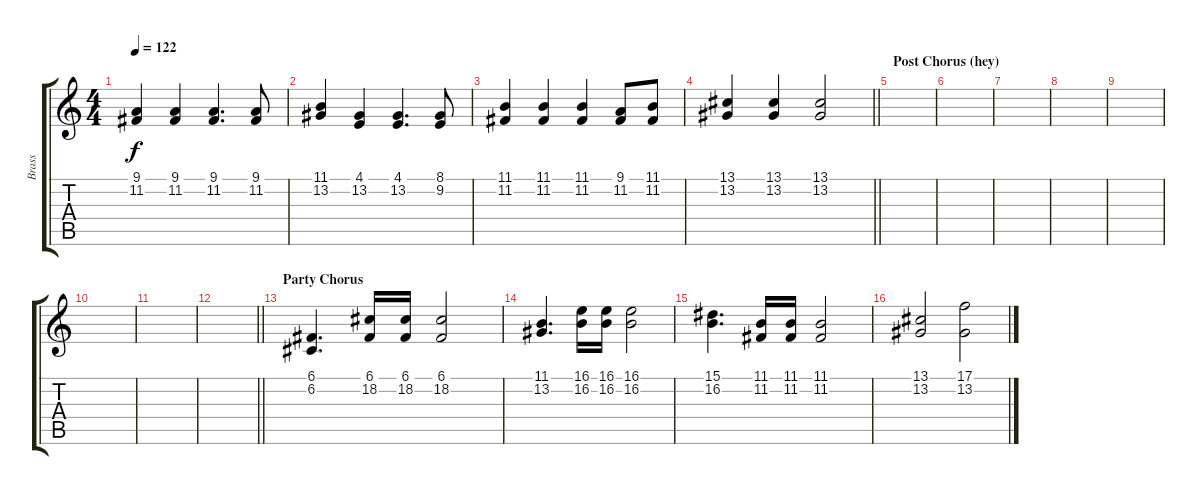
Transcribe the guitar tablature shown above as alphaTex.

\track ("Brass" "Brass") {instrument brasssection}
\staff {score tabs}
\tuning (C4 G3 Eb3 Bb2 F2 C2) {hide}
\ts (4 4)
\tempo 122
\clef g2
\ks c
(9.1 11.2).4{dy f} (9.1 11.2).4 (9.1 11.2).4{d} (9.1 11.2).8 |
(11.1 13.2).4 (4.1 13.2).4 (4.1 13.2).4{d} (8.1 9.2).8 |
(11.1 11.2).4 (11.1 11.2).4 (11.1 11.2).4 (9.1 11.2).8 (11.1 11.2).8 |
\barLineRight lightlight
(13.1 13.2).4 (13.1 13.2).4 (13.1 13.2).2 |
\section ("" "Post Chorus (hey)")
|
|
|
|
|
|
|
\barLineRight lightlight
|
\section ("" "Party Chorus")
(6.1 6.2).4{d} (6.1 18.2).16 (6.1 18.2).16 (6.1 18.2).2 |
(11.1 13.2).4{d} (16.1 16.2).16 (16.1 16.2).16 (16.1 16.2).2 |
(15.1 16.2).4{d} (11.1 11.2).16 (11.1 11.2).16 (11.1 11.2).2 |
(13.1 13.2).2 (17.1 13.2).2
